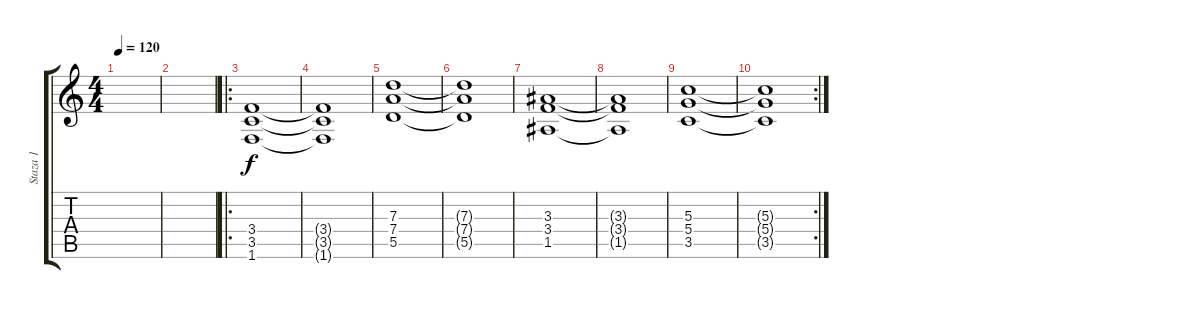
\track ("Staza 1" "Staza 1") {instrument distortionguitar}
\staff {score tabs}
\tuning (E4 B3 G3 D3 A2 E2) {hide}
\ts (4 4)
\tempo 120
\clef g2
\ks c
|
|
\ro
(3.4 3.5 1.6).1{volume 7} |
(3.4{t} 3.5{t} 1.6{t}).1 |
(7.3 7.4 5.5).1 |
(7.3{t} 7.4{t} 5.5{t}).1 |
(3.3 3.4 1.5).1 |
(3.3{t} 3.4{t} 1.5{t}).1 |
(5.3 5.4 3.5).1 |
\rc 2
(5.3{t} 5.4{t} 3.5{t}).1
